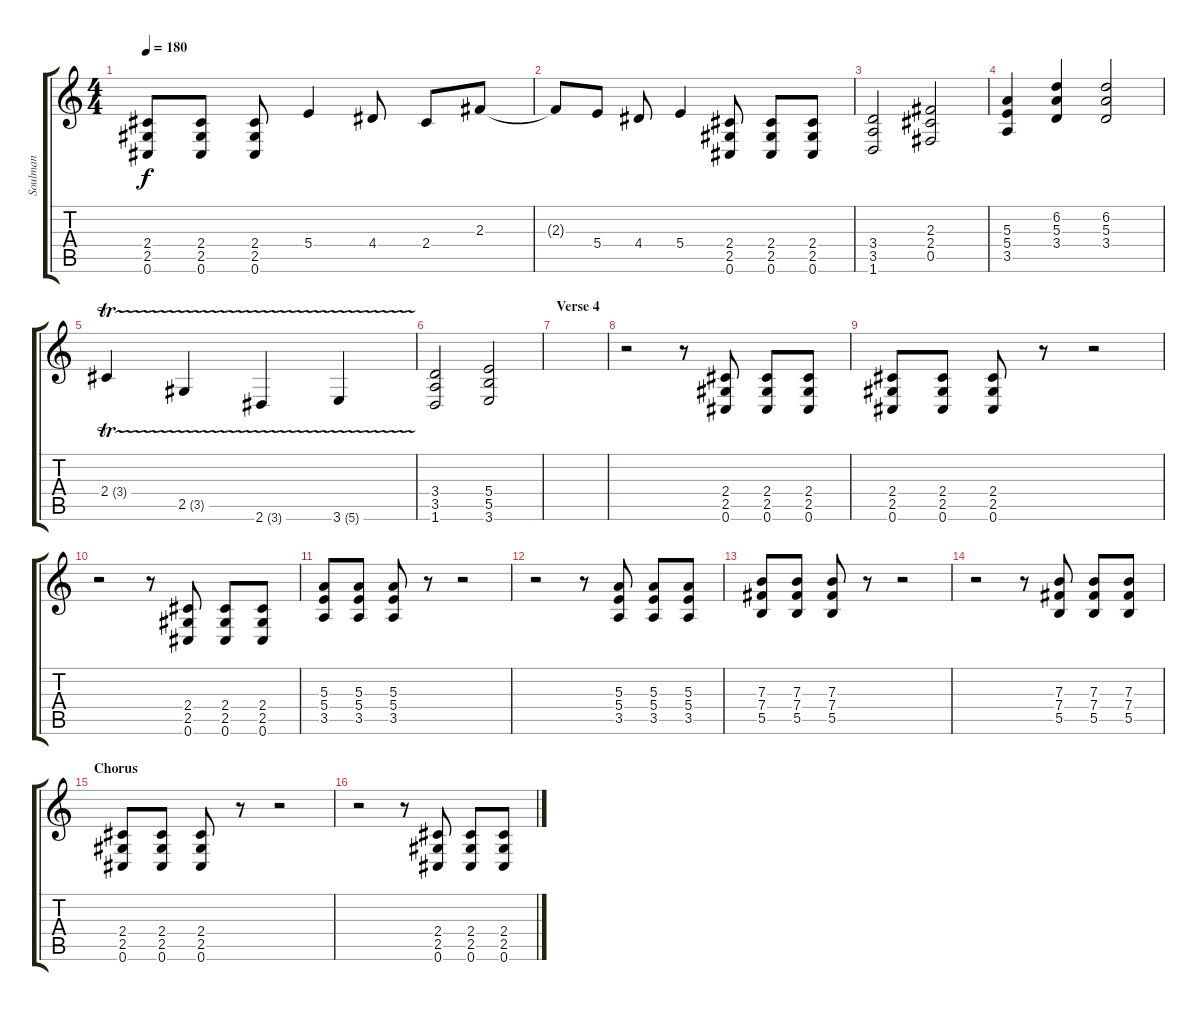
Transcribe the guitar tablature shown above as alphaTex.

\track ("Soulman" "Soulman") {instrument distortionguitar}
\staff {score tabs}
\tuning (Db4 Ab3 E3 B2 Gb2 Db2) {hide}
\ts (4 4)
\tempo 180
\clef g2
\ks c
(2.4 2.5 0.6).8{dy f} (2.4 2.5 0.6).8 (2.4 2.5 0.6).8 5.4.4 4.4.8 2.4.8 2.3.8 |
2.3{t}.8 5.4.8 4.4.8 5.4.4 (2.4 2.5 0.6).8 (2.4 2.5 0.6).8 (2.4 2.5 0.6).8 |
(3.4 3.5 1.6).2 (2.3 2.4 0.5).2 |
(5.3 5.4 3.5).4 (6.2 5.3 3.4).4 (6.2 5.3 3.4).2 |
2.4{tr (3 16)}.4 2.5{tr (3 16)}.4 2.6{tr (3 16)}.4 3.6{tr (5 16)}.4 |
(3.4 3.5 1.6).2 (5.4 5.5 3.6).2 |
\section ("" "Verse 4")
|
r.2 r.8 (2.4 2.5 0.6).8 (2.4 2.5 0.6).8 (2.4 2.5 0.6).8 |
(2.4 2.5 0.6).8 (2.4 2.5 0.6).8 (2.4 2.5 0.6).8 r.8 r.2 |
r.2 r.8 (2.4 2.5 0.6).8 (2.4 2.5 0.6).8 (2.4 2.5 0.6).8 |
(5.3 5.4 3.5).8 (5.3 5.4 3.5).8 (5.3 5.4 3.5).8 r.8 r.2 |
r.2 r.8 (5.3 5.4 3.5).8 (5.3 5.4 3.5).8 (5.3 5.4 3.5).8 |
(7.3 7.4 5.5).8 (7.3 7.4 5.5).8 (7.3 7.4 5.5).8 r.8 r.2 |
r.2 r.8 (7.3 7.4 5.5).8 (7.3 7.4 5.5).8 (7.3 7.4 5.5).8 |
\section ("" "Chorus")
(2.4 2.5 0.6).8 (2.4 2.5 0.6).8 (2.4 2.5 0.6).8 r.8 r.2 |
r.2 r.8 (2.4 2.5 0.6).8 (2.4 2.5 0.6).8 (2.4 2.5 0.6).8
